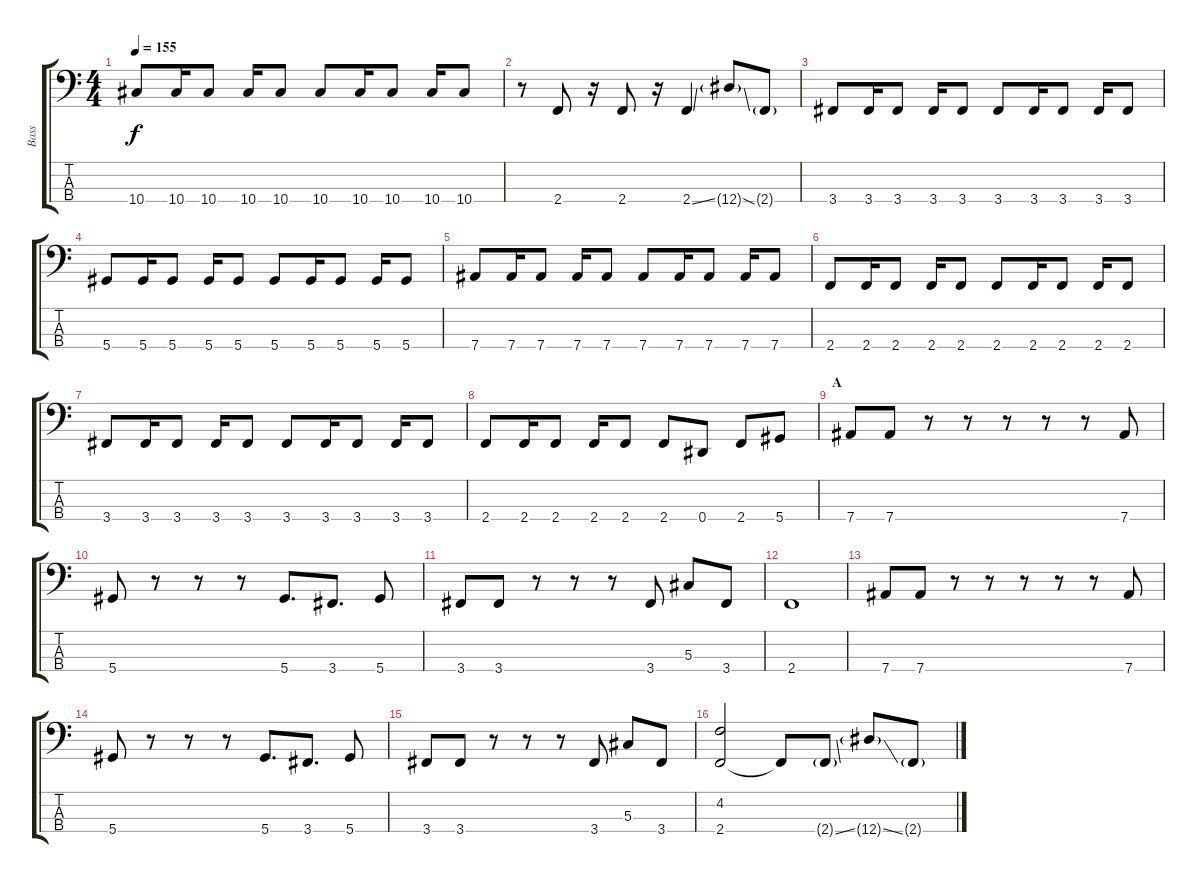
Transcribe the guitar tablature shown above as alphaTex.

\track ("Bass" "Bass") {instrument electricbasspick}
\staff {score tabs}
\tuning (Gb2 Db2 Ab1 Eb1) {hide}
\ts (4 4)
\tempo 155
\clef f4
\ks c
10.4.8{dy f} 10.4.16 10.4.8 10.4.16 10.4.8 10.4.8 10.4.16 10.4.8 10.4.16 10.4.8 |
r.8 2.4.8 r.16 2.4.8 r.16 2.4{ss}.4 12.4{ss g}.8 2.4{g}.8 |
3.4.8 3.4.16 3.4.8 3.4.16 3.4.8 3.4.8 3.4.16 3.4.8 3.4.16 3.4.8 |
5.4.8 5.4.16 5.4.8 5.4.16 5.4.8 5.4.8 5.4.16 5.4.8 5.4.16 5.4.8 |
7.4.8 7.4.16 7.4.8 7.4.16 7.4.8 7.4.8 7.4.16 7.4.8 7.4.16 7.4.8 |
2.4.8 2.4.16 2.4.8 2.4.16 2.4.8 2.4.8 2.4.16 2.4.8 2.4.16 2.4.8 |
3.4.8 3.4.16 3.4.8 3.4.16 3.4.8 3.4.8 3.4.16 3.4.8 3.4.16 3.4.8 |
2.4.8 2.4.16 2.4.8 2.4.16 2.4.8 2.4.8 0.4.8 2.4.8 5.4.8 |
\section ("" "A")
7.4.8 7.4.8 r.8 r.8 r.8 r.8 r.8 7.4.8 |
5.4.8 r.8 r.8 r.8 5.4.8{d} 3.4.8{d} 5.4.8 |
3.4.8 3.4.8 r.8 r.8 r.8 3.4.8 5.3.8 3.4.8 |
2.4.1 |
7.4.8 7.4.8 r.8 r.8 r.8 r.8 r.8 7.4.8 |
5.4.8 r.8 r.8 r.8 5.4.8{d} 3.4.8{d} 5.4.8 |
3.4.8 3.4.8 r.8 r.8 r.8 3.4.8 5.3.8 3.4.8 |
(4.2 2.4).2 2.4{t}.8 2.4{ss g}.8 12.4{ss g}.8 2.4{g}.8
